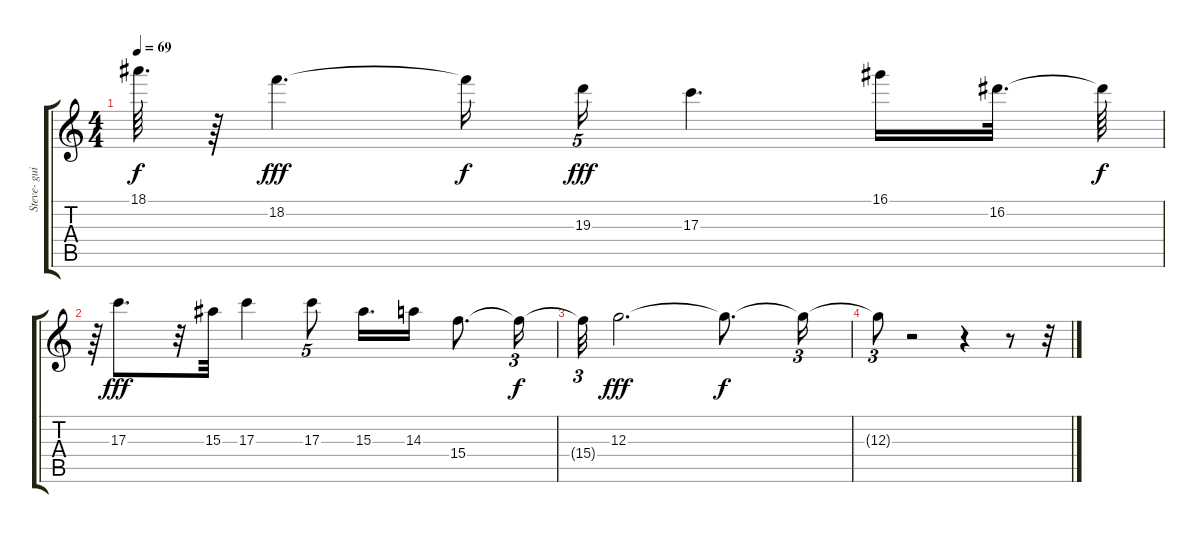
\track ("Steve- guitarechoes" "Steve- gui") {instrument electricbasspick}
\staff {score tabs}
\tuning (E4 B3 G3 D3 A2 E2) {hide}
\ts (4 4)
\tempo 69
\clef g2
\ks c
18.1{t}.64{d dy f} r.64 18.2.4{d dy fff} 18.2{t}.16{dy f} 19.3.16{tu (5 4) dy fff} 17.3.4{d} 16.1.16 16.2.32{d} 16.2{t}.64{dy f} |
r.64 17.3.8{d dy fff} r.32 15.3.32 17.3.4 17.3.8{tu (5 4)} 15.3.16{d} 14.3.16 15.4.8{d} 15.4{t}.16{tu (3 2) dy f} |
15.4{t}.32{tu (3 2)} 12.3.2{d dy fff} 12.3{t}.8{d dy f} 12.3{t}.16{tu (3 2)} |
12.3{t}.8{tu (3 2)} r.2 r.4 r.8 r.32
